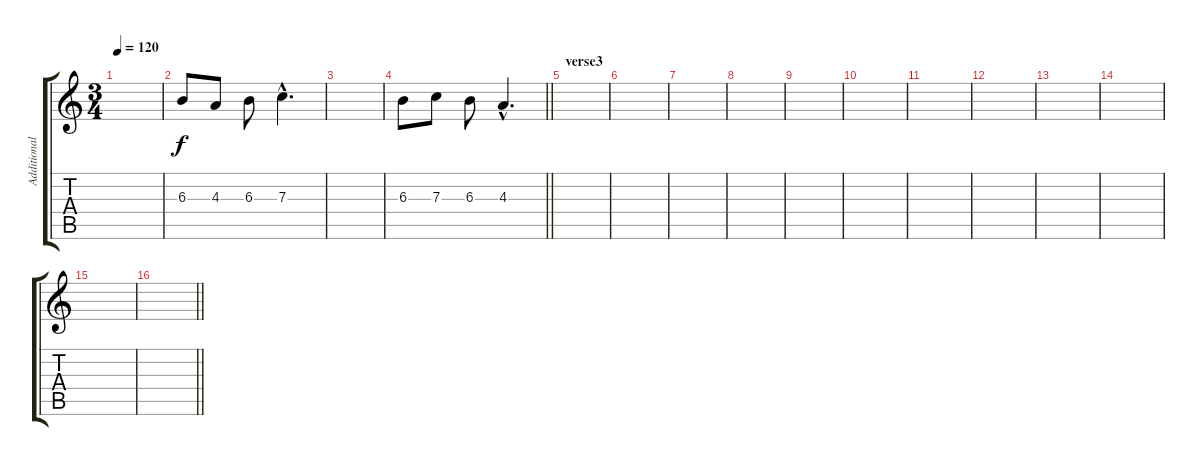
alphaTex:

\track ("Additional Guitare" "Additional") {instrument distortionguitar}
\staff {score tabs}
\tuning (D4 A3 F3 C3 G2 D2) {hide}
\ts (3 4)
\tempo 120
\clef g2
\ks c
|
6.3.8 4.3.8 6.3.8 7.3{hac}.4{d} |
|
\barLineRight lightlight
6.3.8 7.3.8 6.3.8 4.3{hac}.4{d} |
\section ("" "verse3")
|
|
|
|
|
|
|
|
|
|
|
\barLineRight lightlight
